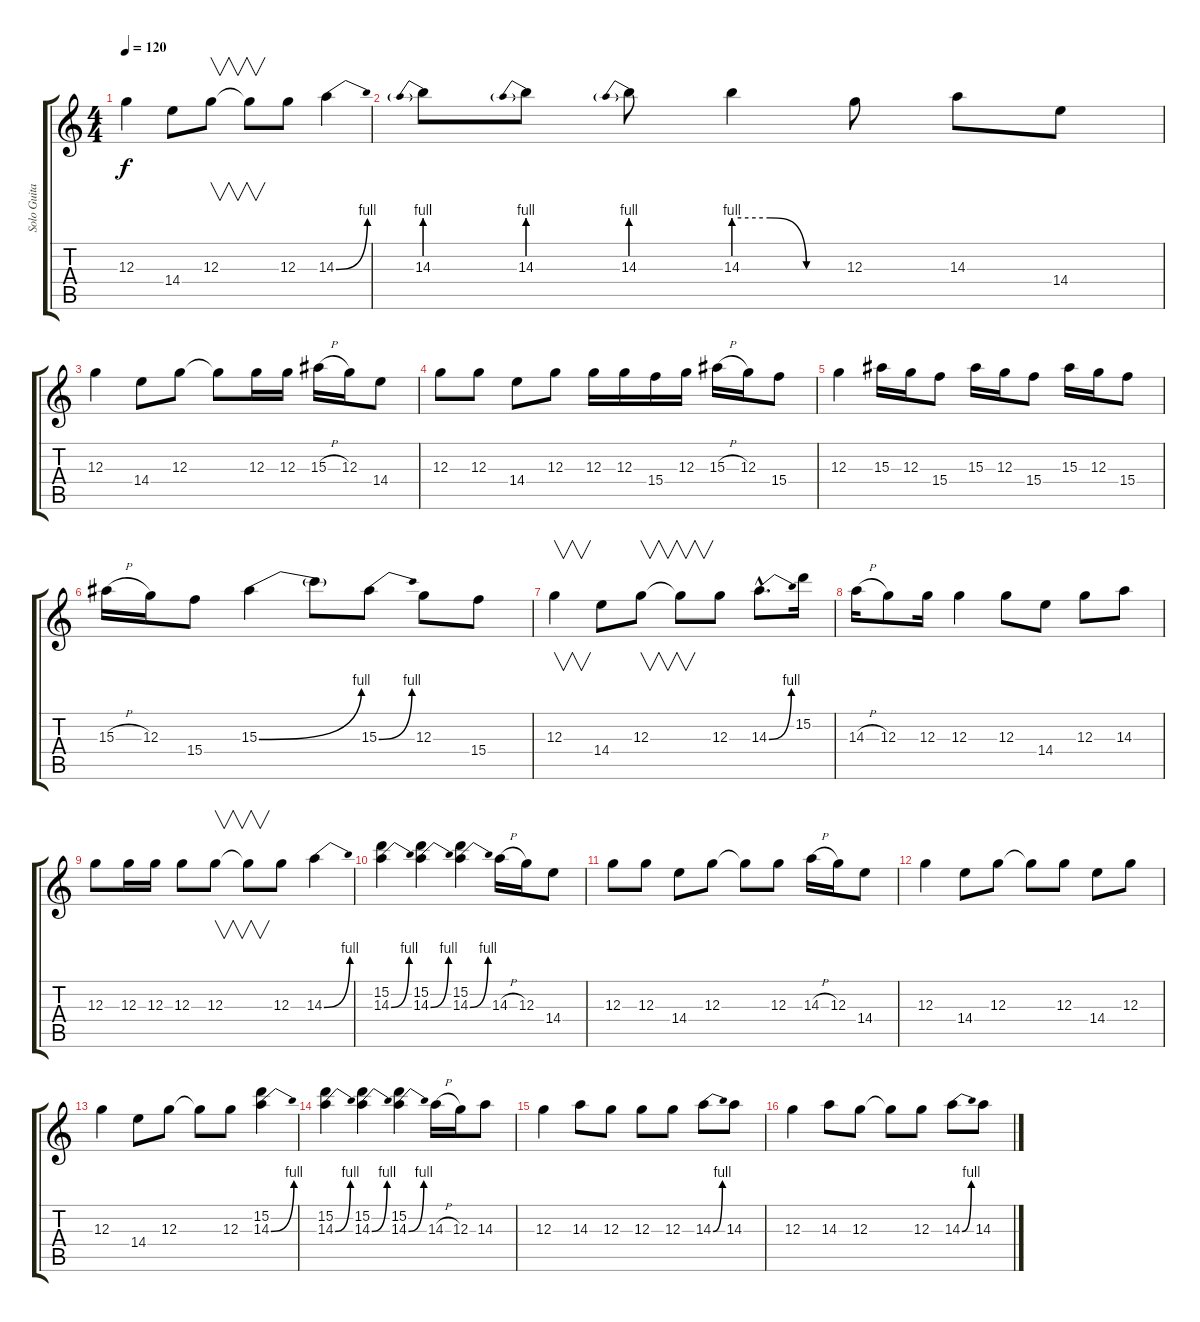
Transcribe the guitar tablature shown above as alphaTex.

\track ("Solo Guitar 2" "Solo Guita") {instrument overdrivenguitar}
\staff {score tabs}
\tuning (E4 B3 G3 D3 A2 E2) {hide}
\ts (4 4)
\tempo 120
\clef g2
\ks c
12.3.4{dy f} 14.4.8 12.3.8{v} 12.3{t}.8{v} 12.3.8 14.3{be (bend 0 0 60 4)}.4 |
14.3{be (prebend 0 4 60 4)}.8 14.3{be (prebend 0 4 60 4)}.8 14.3{be (prebend 0 4 60 4)}.8 14.3{be (custom 0 4 20 4 40 0 60 0)}.4 12.3.8 14.3.8 14.4.8 |
12.3.4 14.4.8 12.3.8 12.3{t}.8 12.3.16 12.3.16 15.3{h}.16 12.3.16 14.4.8 |
12.3.8 12.3.8 14.4.8 12.3.8 12.3.16 12.3.16 15.4.16 12.3.16 15.3{h}.16 12.3.16 15.4.8 |
12.3.4 15.3.16 12.3.16 15.4.8 15.3.16 12.3.16 15.4.8 15.3.16 12.3.16 15.4.8 |
15.3{h}.16 12.3.16 15.4.8 15.3{be (bend 0 0 60 4)}.4 15.3{t}.8 15.3{be (bend 0 0 60 4)}.8 12.3.8 15.4.8 |
12.3.4{v} 14.4.8 12.3.8{v} 12.3{t}.8{v} 12.3.8 14.3{be (bend 0 0 60 4) hac}.8{d} 15.2.16 |
14.3{h}.16 12.3.8 12.3.16 12.3.4 12.3.8 14.4.8 12.3.8 14.3.8 |
12.3.8 12.3.16 12.3.16 12.3.8 12.3.8{v} 12.3{t}.8{v} 12.3.8 14.3{be (bend 0 0 60 4)}.4 |
(15.2 14.3{be (bend 0 0 60 4)}).4 (15.2 14.3{be (bend 0 0 60 4)}).4 (15.2 14.3{be (bend 0 0 60 4)}).4 14.3{h}.16 12.3.16 14.4.8 |
12.3.8 12.3.8 14.4.8 12.3.8 12.3{t}.8 12.3.8 14.3{h}.16 12.3.16 14.4.8 |
12.3.4 14.4.8 12.3.8 12.3{t}.8 12.3.8 14.4.8 12.3.8 |
12.3.4 14.4.8 12.3.8 12.3{t}.8 12.3.8 (15.2 14.3{be (bend 0 0 60 4)}).4 |
(15.2 14.3{be (bend 0 0 60 4)}).4 (15.2 14.3{be (bend 0 0 60 4)}).4 (15.2 14.3{be (bend 0 0 60 4)}).4 14.3{h}.16 12.3.16 14.3.8 |
12.3.4 14.3.8 12.3.8 12.3.8 12.3.8 14.3{be (bend 0 0 60 4)}.8 14.3.8 |
12.3.4 14.3.8 12.3.8 12.3{t}.8 12.3.8 14.3{be (bend 0 0 60 4)}.8 14.3.8
